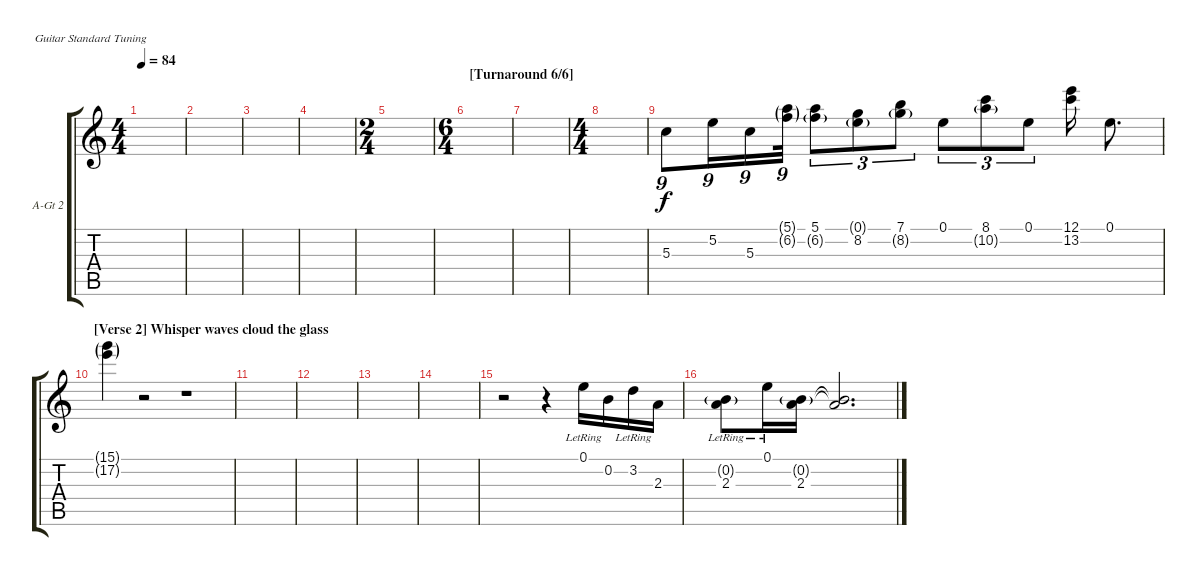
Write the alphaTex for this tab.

\defaultSystemsLayout 4
\bracketExtendMode groupsimilarinstruments
\firstSystemTrackNameOrientation horizontal
\otherSystemsTrackNameOrientation horizontal
\track ("Acoustic Guitar 2" "A-Gt 2") {instrument acousticguitarsteel}
\staff {score tabs}
\tuning (E4 B3 G3 D3 A2 E2)
\ts (4 4)
\tempo 84
\clef g2
\scale
0.333333
\ks aminor
|
\scale
0.333333 |
\scale
0.257261 |
\scale
0.257261 |
\ts (2 4)
\scale
0.485477 |
\ts (6 4)
\section ("" "[Turnaround 6/6]")
\scale
0.39527 |
\scale
0.209459 |
\ts (4 4)
\scale
0.39527 |
5.3.8{tu (9 8)} 5.2.16{tu (9 8)} 5.3.16{tu (9 8)} (5.1{g} 6.2{g}).32{tu (9 8)} (5.1 6.2{g}).8{tu (3 2)} (8.2 0.1{g}).8{tu (3 2)} (7.1 8.2{g}).8{tu (3 2)} 0.1.8{tu (3 2)} (8.1 10.2{g}).8{tu (3 2)} 0.1.8{tu (3 2)} (13.2 12.1).16 0.1.8{d} |
\section ("" "[Verse 2] Whisper waves cloud the glass ")
(15.1{g} 17.2{g}).4 r.2 r.1 |
|
|
|
|
r.2 r.4 0.1{lr}.16 0.2.16 3.2{lr}.16 2.3.16 |
(2.3{lr} 0.2{g lr}).8 0.1{lr}.16 (0.2{g} 2.3).16 (0.2{t} 2.3{t}).2{d}
